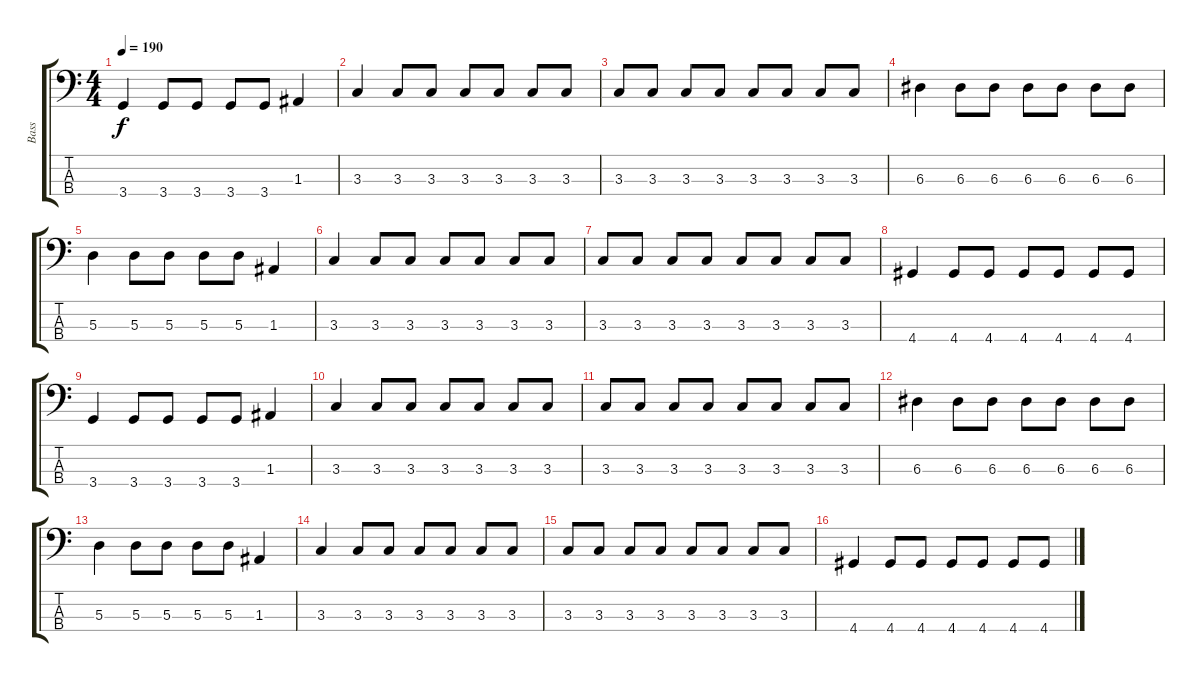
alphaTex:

\track ("Bass" "Bass") {instrument electricbasspick}
\staff {score tabs}
\tuning (G2 D2 A1 E1) {hide}
\ts (4 4)
\tempo 190
\clef f4
\ks c
3.4.4{dy f} 3.4.8 3.4.8 3.4.8 3.4.8 1.3.4 |
3.3.4 3.3.8 3.3.8 3.3.8 3.3.8 3.3.8 3.3.8 |
3.3.8 3.3.8 3.3.8 3.3.8 3.3.8 3.3.8 3.3.8 3.3.8 |
6.3.4 6.3.8 6.3.8 6.3.8 6.3.8 6.3.8 6.3.8 |
5.3.4 5.3.8 5.3.8 5.3.8 5.3.8 1.3.4 |
3.3.4 3.3.8 3.3.8 3.3.8 3.3.8 3.3.8 3.3.8 |
3.3.8 3.3.8 3.3.8 3.3.8 3.3.8 3.3.8 3.3.8 3.3.8 |
4.4.4 4.4.8 4.4.8 4.4.8 4.4.8 4.4.8 4.4.8 |
3.4.4 3.4.8 3.4.8 3.4.8 3.4.8 1.3.4 |
3.3.4 3.3.8 3.3.8 3.3.8 3.3.8 3.3.8 3.3.8 |
3.3.8 3.3.8 3.3.8 3.3.8 3.3.8 3.3.8 3.3.8 3.3.8 |
6.3.4 6.3.8 6.3.8 6.3.8 6.3.8 6.3.8 6.3.8 |
5.3.4 5.3.8 5.3.8 5.3.8 5.3.8 1.3.4 |
3.3.4 3.3.8 3.3.8 3.3.8 3.3.8 3.3.8 3.3.8 |
3.3.8 3.3.8 3.3.8 3.3.8 3.3.8 3.3.8 3.3.8 3.3.8 |
4.4.4 4.4.8 4.4.8 4.4.8 4.4.8 4.4.8 4.4.8
